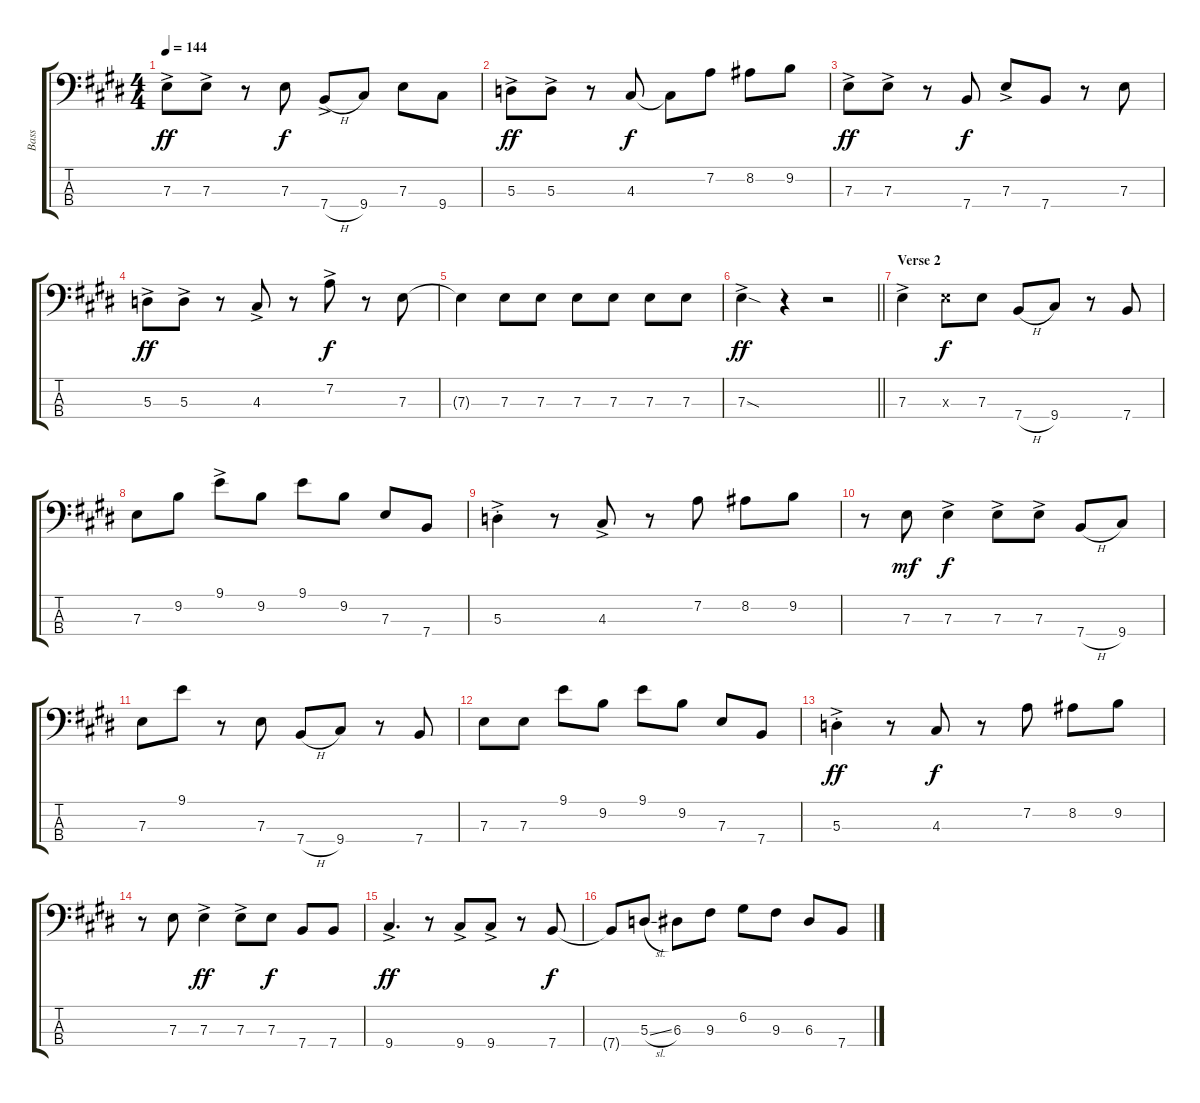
\track ("Bass" "Bass") {instrument electricbassfinger}
\staff {score tabs}
\tuning (G2 D2 A1 E1) {hide}
\ts (4 4)
\tempo 144
\clef f4
\ks c#minor
7.3{ac}.8{dy ff} 7.3{ac}.8 r.8 7.3.8{dy f} 7.4{h ac}.8 9.4.8 7.3.8 9.4.8 |
\ks e
5.3{ac}.8{dy ff} 5.3{ac}.8 r.8 4.3.8{dy f} 4.3{t}.8 7.2.8 8.2.8 9.2.8 |
\ks c#minor
7.3{ac}.8{dy ff} 7.3{ac}.8 r.8 7.4.8{dy f} 7.3{ac}.8 7.4.8 r.8 7.3.8 |
\ks e
5.3{ac}.8{dy ff} 5.3{ac}.8 r.8 4.3{ac}.8 r.8 7.2{ac}.8{dy f} r.8 7.3.8 |
\ks c#minor
7.3{t}.4 7.3.8 7.3.8 7.3.8 7.3.8 7.3.8 7.3.8 |
\barLineRight lightlight
7.3{sod ac}.4{dy ff} r.4 r.2 |
\section ("" "Verse 2")
\ks e
7.3{ac}.4 7.3{x}.8{dy f} 7.3.8 7.4{h}.8 9.4.8 r.8 7.4.8 |
\ks c#minor
7.3.8 9.2.8 9.1{ac}.8 9.2.8 9.1.8 9.2.8 7.3.8 7.4.8 |
5.3{ac st}.4 r.8 4.3{ac}.8 r.8 7.2.8 8.2.8 9.2.8 |
r.8 7.3.8{dy mf} 7.3{ac}.4{dy f} 7.3{ac}.8 7.3{ac}.8 7.4{h}.8 9.4.8 |
\ks e
7.3.8 9.1.8 r.8 7.3.8 7.4{h}.8 9.4.8 r.8 7.4.8 |
\ks c#minor
7.3.8 7.3.8 9.1.8 9.2.8 9.1.8 9.2.8 7.3.8 7.4.8 |
5.3{ac st}.4{dy ff} r.8 4.3.8{dy f} r.8 7.2.8 8.2.8 9.2.8 |
r.8 7.3.8 7.3{ac}.4{dy ff} 7.3{ac}.8 7.3.8{dy f} 7.4.8 7.4.8 |
\ks e
9.4{ac}.4{d dy ff} r.8 9.4{ac}.8 9.4{ac}.8 r.8 7.4.8{dy f} |
\ks c#minor
7.4{t}.8 5.3{sl}.8 6.3.8 9.3.8 6.2.8 9.3.8 6.3.8 7.4.8
